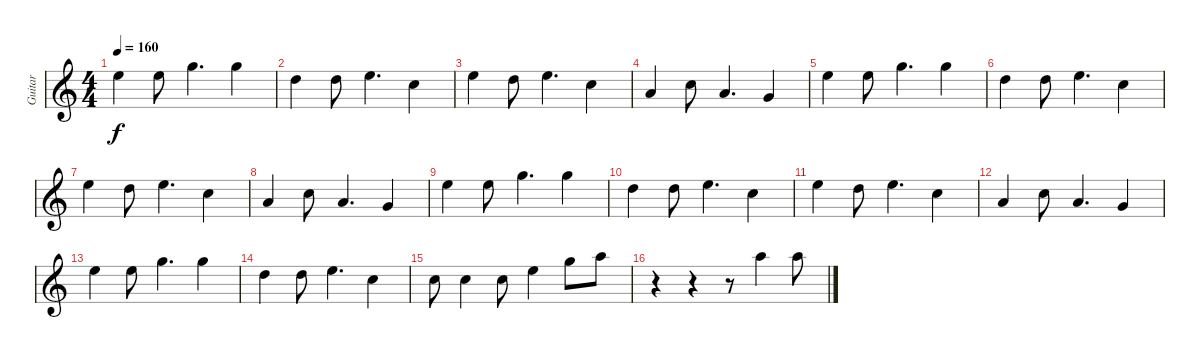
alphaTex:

\track ("Guitar" "Guitar") {instrument acousticguitarsteel}
\staff {score}
\tuning (E4 B3 G3 D3 A2 E2) {hide}
\ts (4 4)
\tempo 160
\clef g2
\ks c
0.1.4{dy f} 0.1.8 3.1.4{d} 3.1.4 |
3.2.4 3.2.8 0.1.4{d} 1.2.4 |
0.1.4 3.2.8 0.1.4{d} 1.2.4 |
2.3.4 1.2.8 2.3.4{d} 0.3.4 |
0.1.4 0.1.8 3.1.4{d} 3.1.4 |
3.2.4 3.2.8 0.1.4{d} 1.2.4 |
0.1.4 3.2.8 0.1.4{d} 1.2.4 |
2.3.4 1.2.8 2.3.4{d} 0.3.4 |
0.1.4 0.1.8 3.1.4{d} 3.1.4 |
3.2.4 3.2.8 0.1.4{d} 1.2.4 |
0.1.4 3.2.8 0.1.4{d} 1.2.4 |
2.3.4 1.2.8 2.3.4{d} 0.3.4 |
0.1.4 0.1.8 3.1.4{d} 3.1.4 |
3.2.4 3.2.8 0.1.4{d} 1.2.4 |
1.2.8 1.2.4 1.2.8 0.1.4 3.1.8 5.1.8 |
r.4 r.4 r.8 5.1.4 5.1.8
